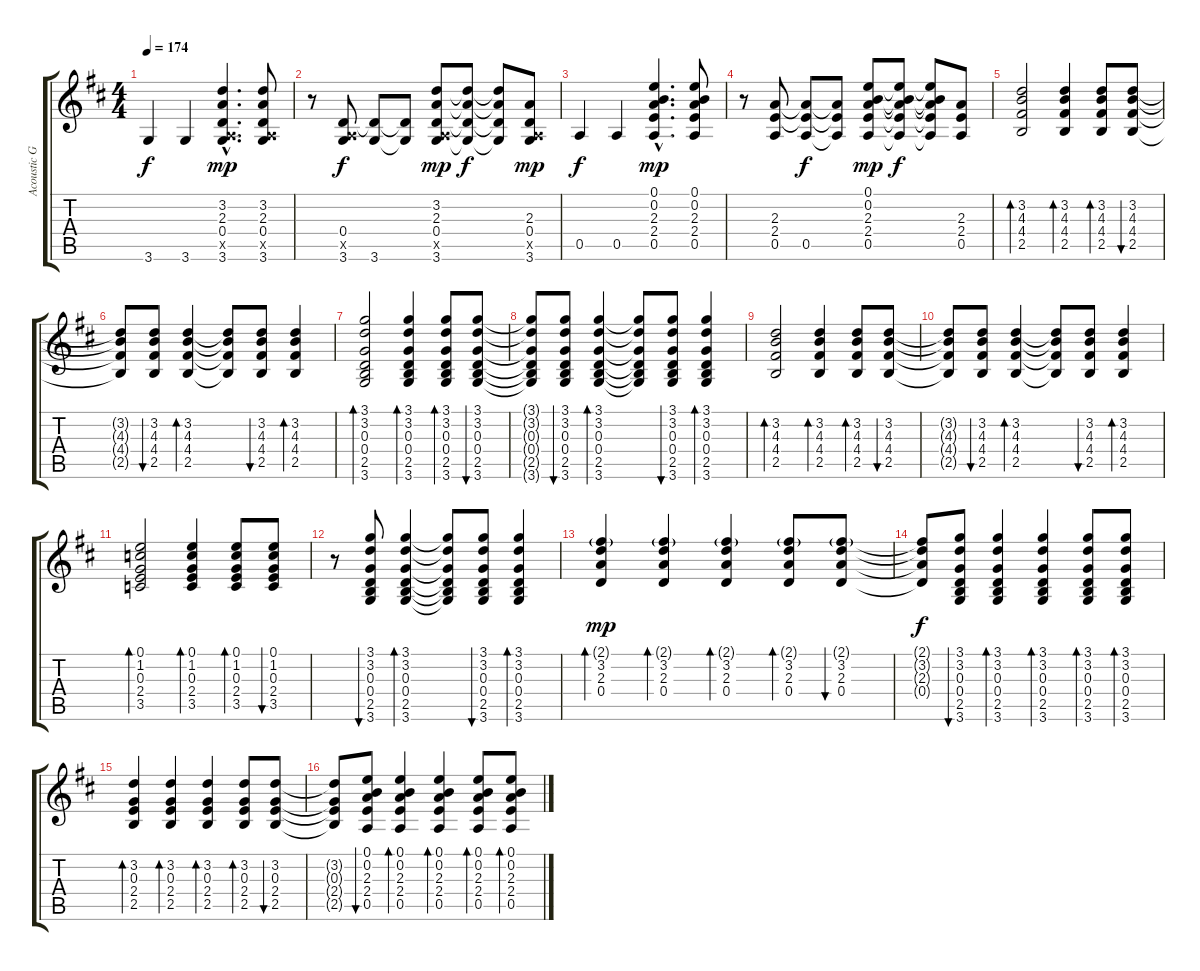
\track ("Acoustic Guitar" "Acoustic G") {instrument acousticguitarsteel}
\staff {score tabs}
\tuning (E4 B3 G3 D3 A2 E2) {hide}
\ts (4 4)
\tempo 174
\clef g2
\ks d
3.6.4{dy f} 3.6.4 (3.2{hac} 2.3{hac} 0.4{hac} 0.5{hac x} 3.6{hac}).4{d dy mp} (3.2 2.3 0.4 0.5{x} 3.6).8 |
r.8 (0.4 0.5{x} 3.6).8{dy f} (0.4{t} 3.6).8 (0.4{t} 3.6{t}).8 (3.2 2.3 0.4 0.5{x} 3.6).8{dy mp} (3.2{t} 2.3{t} 0.4{t} 3.6{t}).8{dy f} (3.2{t} 2.3{t} 0.4{t} 3.6{t}).8 (2.3 0.4 0.5{x} 3.6).8{dy mp} |
0.5.4{dy f} 0.5.4 (0.1{hac} 0.2{hac} 2.3{hac} 2.4{hac} 0.5{hac}).4{d dy mp} (0.1 0.2 2.3 2.4 0.5).8 |
r.8 (2.3 2.4 0.5).8 (2.3{t} 2.4{t} 0.5).8{dy f} (2.3{t} 2.4{t} 0.5{t}).8 (0.1 0.2 2.3 2.4 0.5).8{dy mp} (0.1{t} 0.2{t} 2.3{t} 2.4{t} 0.5{t}).8{dy f} (0.1{t} 0.2{t} 2.3{t} 2.4{t} 0.5{t}).8 (2.3 2.4 0.5).8 |
(3.2 4.3 4.4 2.5).2{bd 120} (3.2 4.3 4.4 2.5).4{bd 60} (3.2 4.3 4.4 2.5).8{bd 60} (3.2 4.3 4.4 2.5).8{bu 60} |
(3.2{t} 4.3{t} 4.4{t} 2.5{t}).8 (3.2 4.3 4.4 2.5).8{bu 60} (3.2 4.3 4.4 2.5).4{bd 60} (3.2{t} 4.3{t} 4.4{t} 2.5{t}).8 (3.2 4.3 4.4 2.5).8{bu 60} (3.2 4.3 4.4 2.5).4{bd 60} |
(3.1 3.2 0.3 0.4 2.5 3.6).2{bd 120} (3.1 3.2 0.3 0.4 2.5 3.6).4{bd 60} (3.1 3.2 0.3 0.4 2.5 3.6).8{bd 60} (3.1 3.2 0.3 0.4 2.5 3.6).8{bu 60} |
(3.1{t} 3.2{t} 0.3{t} 0.4{t} 2.5{t} 3.6{t}).8 (3.1 3.2 0.3 0.4 2.5 3.6).8{bu 60} (3.1 3.2 0.3 0.4 2.5 3.6).4{bd 60} (3.1{t} 3.2{t} 0.3{t} 0.4{t} 2.5{t} 3.6{t}).8 (3.1 3.2 0.3 0.4 2.5 3.6).8{bu 60} (3.1 3.2 0.3 0.4 2.5 3.6).4{bd 60} |
(3.2 4.3 4.4 2.5).2{bd 120} (3.2 4.3 4.4 2.5).4{bd 60} (3.2 4.3 4.4 2.5).8{bd 60} (3.2 4.3 4.4 2.5).8{bu 60} |
(3.2{t} 4.3{t} 4.4{t} 2.5{t}).8 (3.2 4.3 4.4 2.5).8{bu 60} (3.2 4.3 4.4 2.5).4{bd 60} (3.2{t} 4.3{t} 4.4{t} 2.5{t}).8 (3.2 4.3 4.4 2.5).8{bu 60} (3.2 4.3 4.4 2.5).4{bd 60} |
(0.1 1.2 0.3 2.4 3.5).2{bd 120} (0.1 1.2 0.3 2.4 3.5).4{bd 60} (0.1 1.2 0.3 2.4 3.5).8{bd 60} (0.1 1.2 0.3 2.4 3.5).8{bu 60} |
r.8 (3.1 3.2 0.3 0.4 2.5 3.6).8{bu 60} (3.1 3.2 0.3 0.4 2.5 3.6).4{bd 60} (3.1{t} 3.2{t} 0.3{t} 0.4{t} 2.5{t} 3.6{t}).8 (3.1 3.2 0.3 0.4 2.5 3.6).8{bu 60} (3.1 3.2 0.3 0.4 2.5 3.6).4{bd 60} |
(2.1{g} 3.2 2.3 0.4).4{bd 60 dy mp} (2.1{g} 3.2 2.3 0.4).4{bd 60} (2.1{g} 3.2 2.3 0.4).4{bd 60} (2.1{g} 3.2 2.3 0.4).8{bd 60} (2.1{g} 3.2 2.3 0.4).8{bu 60} |
(2.1{t} 3.2{t} 2.3{t} 0.4{t}).8{dy f} (3.1 3.2 0.3 0.4 2.5 3.6).8{bu 60} (3.1 3.2 0.3 0.4 2.5 3.6).4{bd 60} (3.1 3.2 0.3 0.4 2.5 3.6).4{bd 60} (3.1 3.2 0.3 0.4 2.5 3.6).8{bd 60} (3.1 3.2 0.3 0.4 2.5 3.6).8{bd 60} |
(3.2 0.3 2.4 2.5).4{bd 60} (3.2 0.3 2.4 2.5).4{bd 60} (3.2 0.3 2.4 2.5).4{bd 60} (3.2 0.3 2.4 2.5).8{bd 60} (3.2 0.3 2.4 2.5).8{bu 60} |
(3.2{t} 0.3{t} 2.4{t} 2.5{t}).8 (0.1 0.2 2.3 2.4 0.5).8{bu 60} (0.1 0.2 2.3 2.4 0.5).4{bd 60} (0.1 0.2 2.3 2.4 0.5).4{bd 60} (0.1 0.2 2.3 2.4 0.5).8{bd 60} (0.1 0.2 2.3 2.4 0.5).8{bd 60}
